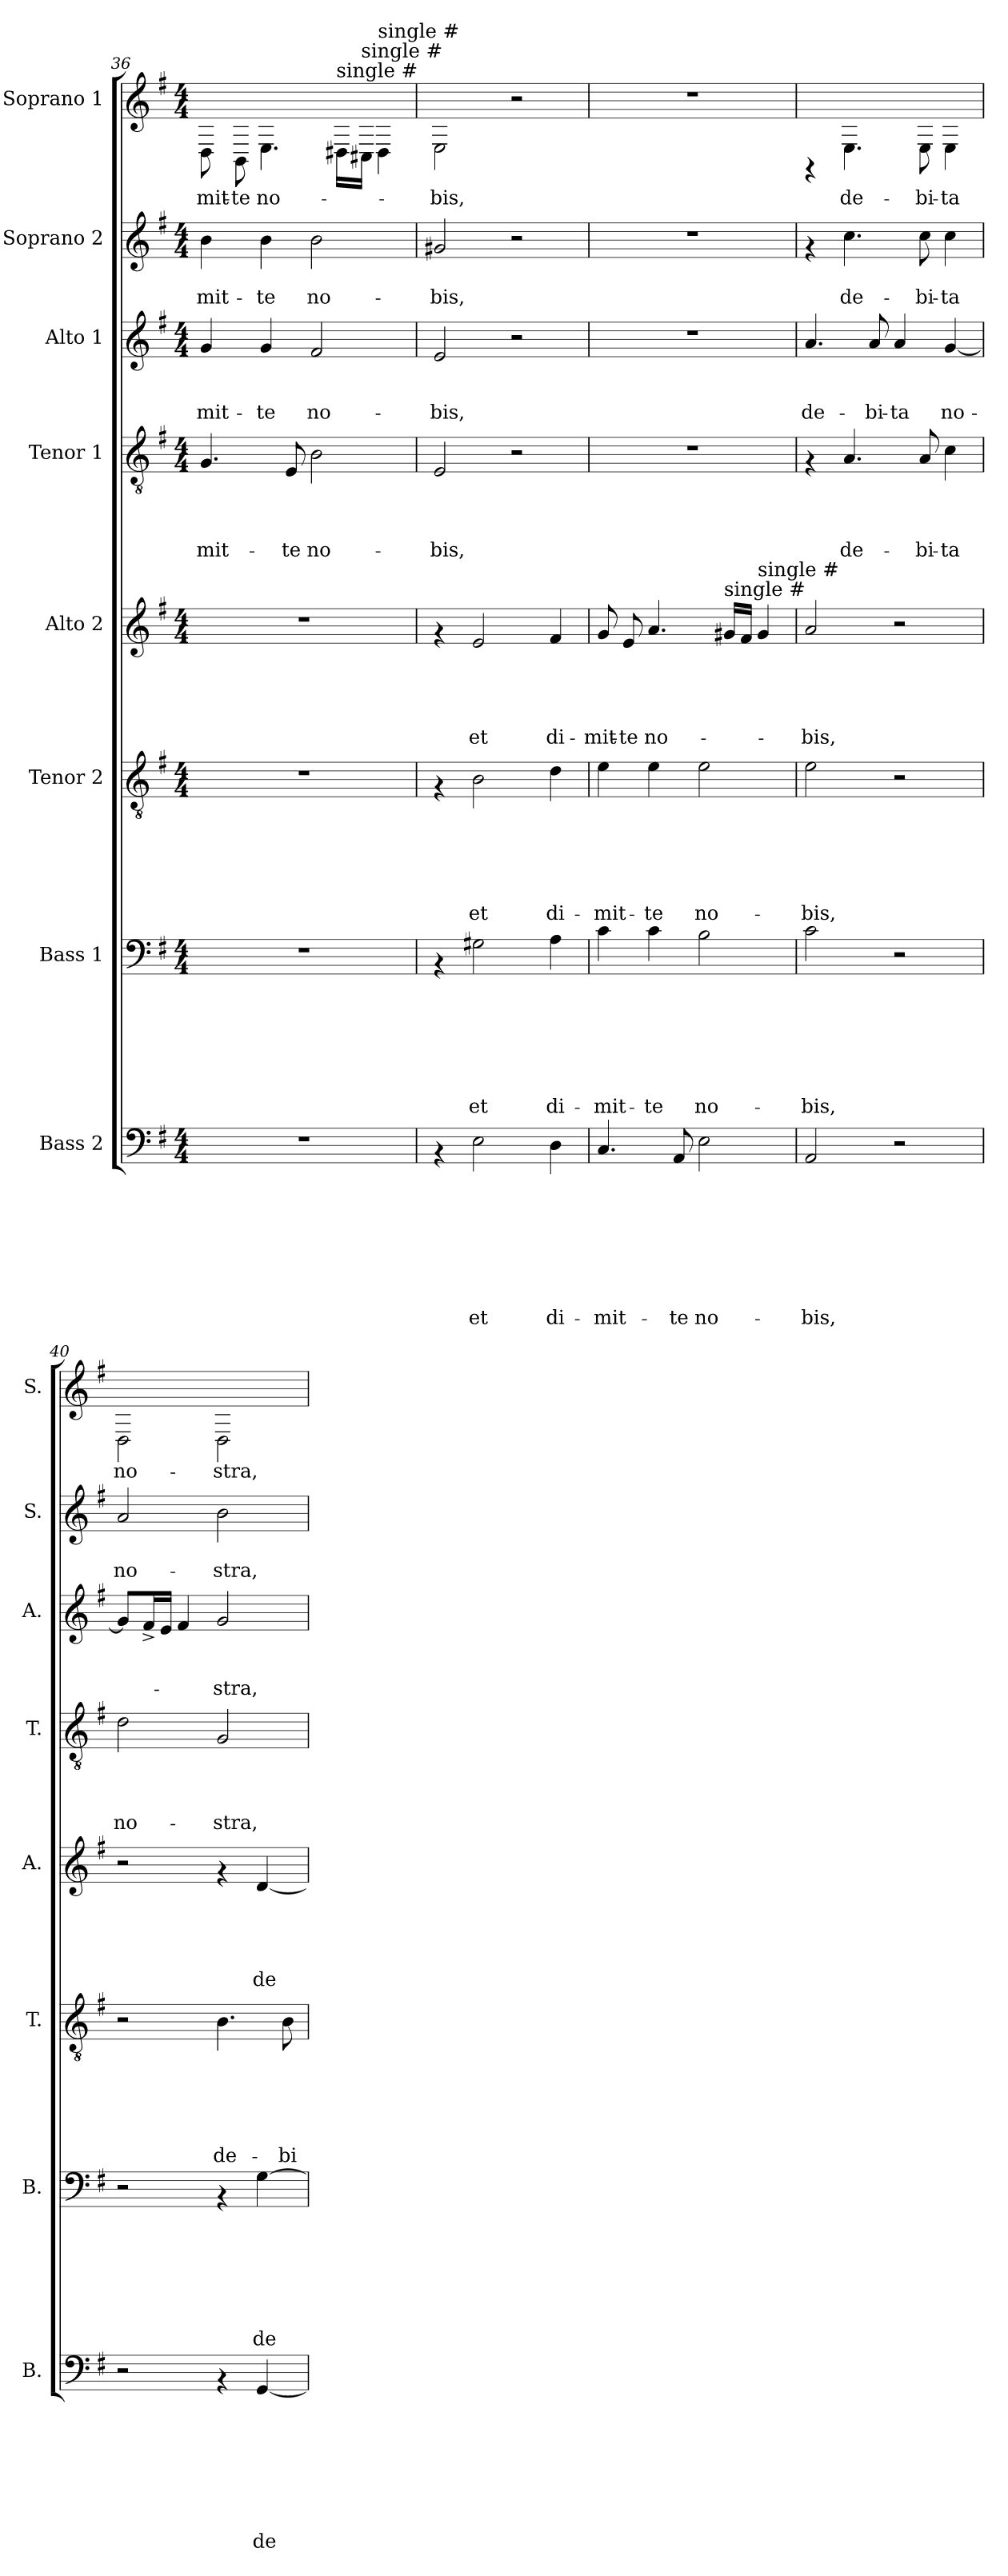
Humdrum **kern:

**kern	**text	**text	**text	**text	**text	**text	**text	**text	**kern	**text	**text	**text	**text	**text	**text	**text	**kern	**text	**text	**text	**text	**text	**text	**kern	**text	**text	**text	**text	**text	**kern	**text	**text	**text	**text	**kern	**text	**text	**text	**kern	**text	**text	**kern	**text
*part8	*part8	*part8	*part8	*part8	*part8	*part8	*part8	*part8	*part7	*part7	*part7	*part7	*part7	*part7	*part7	*part7	*part6	*part6	*part6	*part6	*part6	*part6	*part6	*part5	*part5	*part5	*part5	*part5	*part5	*part4	*part4	*part4	*part4	*part4	*part3	*part3	*part3	*part3	*part2	*part2	*part2	*part1	*part1
*staff8	*staff8	*staff8	*staff8	*staff8	*staff8	*staff8	*staff8	*staff8	*staff7	*staff7	*staff7	*staff7	*staff7	*staff7	*staff7	*staff7	*staff6	*staff6	*staff6	*staff6	*staff6	*staff6	*staff6	*staff5	*staff5	*staff5	*staff5	*staff5	*staff5	*staff4	*staff4	*staff4	*staff4	*staff4	*staff3	*staff3	*staff3	*staff3	*staff2	*staff2	*staff2	*staff1	*staff1
*I"Bass 2	*	*	*	*	*	*	*	*	*I"Bass 1	*	*	*	*	*	*	*	*I"Tenor 2	*	*	*	*	*	*	*I"Alto 2	*	*	*	*	*	*I"Tenor 1	*	*	*	*	*I"Alto 1	*	*	*	*I"Soprano 2	*	*	*I"Soprano 1	*
*I'B.	*	*	*	*	*	*	*	*	*I'B.	*	*	*	*	*	*	*	*I'T.	*	*	*	*	*	*	*I'A.	*	*	*	*	*	*I'T.	*	*	*	*	*I'A.	*	*	*	*I'S.	*	*	*I'S.	*
*clefF4	*	*	*	*	*	*	*	*	*clefF4	*	*	*	*	*	*	*	*clefGv2	*	*	*	*	*	*	*clefG2	*	*	*	*	*	*clefGv2	*	*	*	*	*clefG2	*	*	*	*clefG2	*	*	*clefG2	*
*k[f#]	*	*	*	*	*	*	*	*	*k[f#]	*	*	*	*	*	*	*	*k[f#]	*	*	*	*	*	*	*k[f#]	*	*	*	*	*	*k[f#]	*	*	*	*	*k[f#]	*	*	*	*k[f#]	*	*	*k[f#]	*
*G:	*	*	*	*	*	*	*	*	*G:	*	*	*	*	*	*	*	*G:	*	*	*	*	*	*	*G:	*	*	*	*	*	*G:	*	*	*	*	*G:	*	*	*	*G:	*	*	*G:	*
*M4/4	*	*	*	*	*	*	*	*	*M4/4	*	*	*	*	*	*	*	*M4/4	*	*	*	*	*	*	*M4/4	*	*	*	*	*	*M4/4	*	*	*	*	*M4/4	*	*	*	*M4/4	*	*	*M4/4	*
=36	=36	=36	=36	=36	=36	=36	=36	=36	=36	=36	=36	=36	=36	=36	=36	=36	=36	=36	=36	=36	=36	=36	=36	=36	=36	=36	=36	=36	=36	=36	=36	=36	=36	=36	=36	=36	=36	=36	=36	=36	=36	=36	=36
!	!	!	!	!	!	!	!	!	!	!	!	!	!	!	!	!	!	!	!	!	!	!	!	!	!	!	!	!	!	!	!	!	!	!LO:LY:b	!	!	!	!LO:LY:b	!	!	!LO:LY:b	!	!LO:LY:b
1r	.	.	.	.	.	.	.	.	1r	.	.	.	.	.	.	.	1r	.	.	.	.	.	.	1r	.	.	.	.	.	4.G/	.	.	.	-mit-	4g/	.	.	-mit-	4b\	.	-mit-	8D\	-mit-
!	!	!	!	!	!	!	!	!	!	!	!	!	!	!	!	!	!	!	!	!	!	!	!	!	!	!	!	!	!	!	!	!	!	!	!	!	!	!	!	!	!	!	!LO:LY:b
.	.	.	.	.	.	.	.	.	.	.	.	.	.	.	.	.	.	.	.	.	.	.	.	.	.	.	.	.	.	.	.	.	.	.	.	.	.	.	.	.	.	8BB\	-te
!	!	!	!	!	!	!	!	!	!	!	!	!	!	!	!	!	!	!	!	!	!	!	!	!	!	!	!	!	!	!	!	!	!	!	!	!	!	!LO:LY:b	!	!	!LO:LY:b	!	!LO:LY:b
.	.	.	.	.	.	.	.	.	.	.	.	.	.	.	.	.	.	.	.	.	.	.	.	.	.	.	.	.	.	.	.	.	.	.	4g/	.	.	-te	4b\	.	-te	4.E\	no-
!	!	!	!	!	!	!	!	!	!	!	!	!	!	!	!	!	!	!	!	!	!	!	!	!	!	!	!	!	!	!	!	!	!	!LO:LY:b	!	!	!	!	!	!	!	!	!
.	.	.	.	.	.	.	.	.	.	.	.	.	.	.	.	.	.	.	.	.	.	.	.	.	.	.	.	.	.	8E/	.	.	.	-te	.	.	.	.	.	.	.	.	.
!	!	!	!	!	!	!	!	!	!	!	!	!	!	!	!	!	!	!	!	!	!	!	!	!	!	!	!	!	!	!	!	!	!	!LO:LY:b	!	!	!	!LO:LY:b	!	!	!LO:LY:b	!	!
.	.	.	.	.	.	.	.	.	.	.	.	.	.	.	.	.	.	.	.	.	.	.	.	.	.	.	.	.	.	2B\	.	.	.	no-	2f#/	.	.	no-	2b\	.	no-	.	.
!	!	!	!	!	!	!	!	!	!	!	!	!	!	!	!	!	!	!	!	!	!	!	!	!	!	!	!	!	!	!	!	!	!	!	!	!	!	!	!	!	!	!LO:TX:a:t=single #	!
.	.	.	.	.	.	.	.	.	.	.	.	.	.	.	.	.	.	.	.	.	.	.	.	.	.	.	.	.	.	.	.	.	.	.	.	.	.	.	.	.	.	16D#\LL	.
!	!	!	!	!	!	!	!	!	!	!	!	!	!	!	!	!	!	!	!	!	!	!	!	!	!	!	!	!	!	!	!	!	!	!	!	!	!	!	!	!	!	!LO:TX:a:t=single #	!
.	.	.	.	.	.	.	.	.	.	.	.	.	.	.	.	.	.	.	.	.	.	.	.	.	.	.	.	.	.	.	.	.	.	.	.	.	.	.	.	.	.	16C#\JJ	.
!	!	!	!	!	!	!	!	!	!	!	!	!	!	!	!	!	!	!	!	!	!	!	!	!	!	!	!	!	!	!	!	!	!	!	!	!	!	!	!	!	!	!LO:TX:a:t=single #	!
.	.	.	.	.	.	.	.	.	.	.	.	.	.	.	.	.	.	.	.	.	.	.	.	.	.	.	.	.	.	.	.	.	.	.	.	.	.	.	.	.	.	4D#\	.
=37	=37	=37	=37	=37	=37	=37	=37	=37	=37	=37	=37	=37	=37	=37	=37	=37	=37	=37	=37	=37	=37	=37	=37	=37	=37	=37	=37	=37	=37	=37	=37	=37	=37	=37	=37	=37	=37	=37	=37	=37	=37	=37	=37
!	!	!	!	!	!	!	!	!	!	!	!	!	!	!	!	!	!	!	!	!	!	!	!	!	!	!	!	!	!	!	!	!	!	!LO:LY:b	!	!	!	!LO:LY:b	!	!	!LO:LY:b	!	!LO:LY:b
4rAA	.	.	.	.	.	.	.	.	4rAA	.	.	.	.	.	.	.	4rF	.	.	.	.	.	.	4rf	.	.	.	.	.	2E/	.	.	.	-bis,	2e/	.	.	-bis,	2g#X/	.	-bis,	2E\	-bis,
!	!	!	!	!	!	!	!	!LO:LY:b	!	!	!	!	!	!	!	!LO:LY:b	!	!	!	!	!	!	!LO:LY:b	!	!	!	!	!	!LO:LY:b	!	!	!	!	!	!	!	!	!	!	!	!	!	!
2E\	.	.	.	.	.	.	.	et	2G#X\	.	.	.	.	.	.	et	2B\	.	.	.	.	.	et	2e/	.	.	.	.	et	.	.	.	.	.	.	.	.	.	.	.	.	.	.
.	.	.	.	.	.	.	.	.	.	.	.	.	.	.	.	.	.	.	.	.	.	.	.	.	.	.	.	.	.	2r	.	.	.	.	2r	.	.	.	2r	.	.	2r	.
!	!	!	!	!	!	!	!	!LO:LY:b	!	!	!	!	!	!	!	!LO:LY:b	!	!	!	!	!	!	!LO:LY:b	!	!	!	!	!	!LO:LY:b	!	!	!	!	!	!	!	!	!	!	!	!	!	!
4D\	.	.	.	.	.	.	.	di-	4A\	.	.	.	.	.	.	di-	4d\	.	.	.	.	.	di-	4f#/	.	.	.	.	di-	.	.	.	.	.	.	.	.	.	.	.	.	.	.
=38	=38	=38	=38	=38	=38	=38	=38	=38	=38	=38	=38	=38	=38	=38	=38	=38	=38	=38	=38	=38	=38	=38	=38	=38	=38	=38	=38	=38	=38	=38	=38	=38	=38	=38	=38	=38	=38	=38	=38	=38	=38	=38	=38
!	!	!	!	!	!	!	!	!LO:LY:b	!	!	!	!	!	!	!	!LO:LY:b	!	!	!	!	!	!	!LO:LY:b	!	!	!	!	!	!LO:LY:b	!	!	!	!	!	!	!	!	!	!	!	!	!	!
4.C/	.	.	.	.	.	.	.	-mit-	4c\	.	.	.	.	.	.	-mit-	4e\	.	.	.	.	.	-mit-	8g/	.	.	.	.	-mit-	1r	.	.	.	.	1r	.	.	.	1r	.	.	1r	.
!	!	!	!	!	!	!	!	!	!	!	!	!	!	!	!	!	!	!	!	!	!	!	!	!	!	!	!	!	!LO:LY:b	!	!	!	!	!	!	!	!	!	!	!	!	!	!
.	.	.	.	.	.	.	.	.	.	.	.	.	.	.	.	.	.	.	.	.	.	.	.	8e/	.	.	.	.	-te	.	.	.	.	.	.	.	.	.	.	.	.	.	.
!	!	!	!	!	!	!	!	!	!	!	!	!	!	!	!	!LO:LY:b	!	!	!	!	!	!	!LO:LY:b	!	!	!	!	!	!LO:LY:b	!	!	!	!	!	!	!	!	!	!	!	!	!	!
.	.	.	.	.	.	.	.	.	4c\	.	.	.	.	.	.	-te	4e\	.	.	.	.	.	-te	4.a/	.	.	.	.	no-	.	.	.	.	.	.	.	.	.	.	.	.	.	.
!	!	!	!	!	!	!	!	!LO:LY:b	!	!	!	!	!	!	!	!	!	!	!	!	!	!	!	!	!	!	!	!	!	!	!	!	!	!	!	!	!	!	!	!	!	!	!
8AA/	.	.	.	.	.	.	.	-te	.	.	.	.	.	.	.	.	.	.	.	.	.	.	.	.	.	.	.	.	.	.	.	.	.	.	.	.	.	.	.	.	.	.	.
!	!	!	!	!	!	!	!	!LO:LY:b	!	!	!	!	!	!	!	!LO:LY:b	!	!	!	!	!	!	!LO:LY:b	!	!	!	!	!	!	!	!	!	!	!	!	!	!	!	!	!	!	!	!
2E\	.	.	.	.	.	.	.	no-	2B\	.	.	.	.	.	.	no-	2e\	.	.	.	.	.	no-	.	.	.	.	.	.	.	.	.	.	.	.	.	.	.	.	.	.	.	.
!	!	!	!	!	!	!	!	!	!	!	!	!	!	!	!	!	!	!	!	!	!	!	!	!LO:TX:a:t=single #	!	!	!	!	!	!	!	!	!	!	!	!	!	!	!	!	!	!	!
.	.	.	.	.	.	.	.	.	.	.	.	.	.	.	.	.	.	.	.	.	.	.	.	16g#/LL	.	.	.	.	.	.	.	.	.	.	.	.	.	.	.	.	.	.	.
.	.	.	.	.	.	.	.	.	.	.	.	.	.	.	.	.	.	.	.	.	.	.	.	16f#/JJ	.	.	.	.	.	.	.	.	.	.	.	.	.	.	.	.	.	.	.
!	!	!	!	!	!	!	!	!	!	!	!	!	!	!	!	!	!	!	!	!	!	!	!	!LO:TX:a:t=single #	!	!	!	!	!	!	!	!	!	!	!	!	!	!	!	!	!	!	!
.	.	.	.	.	.	.	.	.	.	.	.	.	.	.	.	.	.	.	.	.	.	.	.	4g#/	.	.	.	.	.	.	.	.	.	.	.	.	.	.	.	.	.	.	.
=39	=39	=39	=39	=39	=39	=39	=39	=39	=39	=39	=39	=39	=39	=39	=39	=39	=39	=39	=39	=39	=39	=39	=39	=39	=39	=39	=39	=39	=39	=39	=39	=39	=39	=39	=39	=39	=39	=39	=39	=39	=39	=39	=39
!	!	!	!	!	!	!	!	!LO:LY:b	!	!	!	!	!	!	!	!LO:LY:b	!	!	!	!	!	!	!LO:LY:b	!	!	!	!	!	!LO:LY:b	!	!	!	!	!	!	!	!	!LO:LY:b	!	!	!	!	!
2AA/	.	.	.	.	.	.	.	-bis,	2c\	.	.	.	.	.	.	-bis,	2e\	.	.	.	.	.	-bis,	2a/	.	.	.	.	-bis,	4rF	.	.	.	.	4.a/	.	.	de-	4rf	.	.	4rFF	.
!	!	!	!	!	!	!	!	!	!	!	!	!	!	!	!	!	!	!	!	!	!	!	!	!	!	!	!	!	!	!	!	!	!	!LO:LY:b	!	!	!	!	!	!	!LO:LY:b	!	!LO:LY:b
.	.	.	.	.	.	.	.	.	.	.	.	.	.	.	.	.	.	.	.	.	.	.	.	.	.	.	.	.	.	4.A/	.	.	.	de-	.	.	.	.	4.cc\	.	de-	4.E\	de-
!	!	!	!	!	!	!	!	!	!	!	!	!	!	!	!	!	!	!	!	!	!	!	!	!	!	!	!	!	!	!	!	!	!	!	!	!	!	!LO:LY:b	!	!	!	!	!
.	.	.	.	.	.	.	.	.	.	.	.	.	.	.	.	.	.	.	.	.	.	.	.	.	.	.	.	.	.	.	.	.	.	.	8a/	.	.	-bi-	.	.	.	.	.
!	!	!	!	!	!	!	!	!	!	!	!	!	!	!	!	!	!	!	!	!	!	!	!	!	!	!	!	!	!	!	!	!	!	!	!	!	!	!LO:LY:b	!	!	!	!	!
2r	.	.	.	.	.	.	.	.	2r	.	.	.	.	.	.	.	2r	.	.	.	.	.	.	2r	.	.	.	.	.	.	.	.	.	.	4a/	.	.	-ta	.	.	.	.	.
!	!	!	!	!	!	!	!	!	!	!	!	!	!	!	!	!	!	!	!	!	!	!	!	!	!	!	!	!	!	!	!	!	!	!LO:LY:b	!	!	!	!	!	!	!LO:LY:b	!	!LO:LY:b
.	.	.	.	.	.	.	.	.	.	.	.	.	.	.	.	.	.	.	.	.	.	.	.	.	.	.	.	.	.	8A/	.	.	.	-bi-	.	.	.	.	8cc\	.	-bi-	8E\	-bi-
!	!	!	!	!	!	!	!	!	!	!	!	!	!	!	!	!	!	!	!	!	!	!	!	!	!	!	!	!	!	!	!	!	!	!LO:LY:b	!	!	!	!LO:LY:b	!	!	!LO:LY:b	!	!LO:LY:b
.	.	.	.	.	.	.	.	.	.	.	.	.	.	.	.	.	.	.	.	.	.	.	.	.	.	.	.	.	.	4c\	.	.	.	-ta	[<4g/	.	.	no-	4cc\	.	-ta	4E\	-ta
=40	=40	=40	=40	=40	=40	=40	=40	=40	=40	=40	=40	=40	=40	=40	=40	=40	=40	=40	=40	=40	=40	=40	=40	=40	=40	=40	=40	=40	=40	=40	=40	=40	=40	=40	=40	=40	=40	=40	=40	=40	=40	=40	=40
!	!	!	!	!	!	!	!	!	!	!	!	!	!	!	!	!	!	!	!	!	!	!	!	!	!	!	!	!	!	!	!	!	!	!LO:LY:b	!	!	!	!	!	!	!LO:LY:b	!	!LO:LY:b
2r	.	.	.	.	.	.	.	.	2r	.	.	.	.	.	.	.	2r	.	.	.	.	.	.	2r	.	.	.	.	.	2d\	.	.	.	no-	8g/L]	.	.	.	2a/	.	no-	2D\	no-
.	.	.	.	.	.	.	.	.	.	.	.	.	.	.	.	.	.	.	.	.	.	.	.	.	.	.	.	.	.	.	.	.	.	.	16f#^</L	.	.	.	.	.	.	.	.
.	.	.	.	.	.	.	.	.	.	.	.	.	.	.	.	.	.	.	.	.	.	.	.	.	.	.	.	.	.	.	.	.	.	.	16e/JJ	.	.	.	.	.	.	.	.
.	.	.	.	.	.	.	.	.	.	.	.	.	.	.	.	.	.	.	.	.	.	.	.	.	.	.	.	.	.	.	.	.	.	.	4f#/	.	.	.	.	.	.	.	.
!	!	!	!	!	!	!	!	!	!	!	!	!	!	!	!	!	!	!	!	!	!	!	!LO:LY:b	!	!	!	!	!	!	!	!	!	!	!LO:LY:b	!	!	!	!LO:LY:b	!	!	!LO:LY:b	!	!LO:LY:b
4rAA	.	.	.	.	.	.	.	.	4rAA	.	.	.	.	.	.	.	4.B\	.	.	.	.	.	de-	4rf	.	.	.	.	.	2G/	.	.	.	-stra,	2g/	.	.	-stra,	2b\	.	-stra,	2D\	-stra,
!	!	!	!	!	!	!	!	!LO:LY:b	!	!	!	!	!	!	!	!LO:LY:b	!	!	!	!	!	!	!	!	!	!	!	!	!LO:LY:b	!	!	!	!	!	!	!	!	!	!	!	!	!	!
[<4GG/	.	.	.	.	.	.	.	de-	[<4G\	.	.	.	.	.	.	de-	.	.	.	.	.	.	.	[<4d/	.	.	.	.	de-	.	.	.	.	.	.	.	.	.	.	.	.	.	.
!	!	!	!	!	!	!	!	!	!	!	!	!	!	!	!	!	!	!	!	!	!	!	!LO:LY:b	!	!	!	!	!	!	!	!	!	!	!	!	!	!	!	!	!	!	!	!
.	.	.	.	.	.	.	.	.	.	.	.	.	.	.	.	.	8B\	.	.	.	.	.	-bi-	.	.	.	.	.	.	.	.	.	.	.	.	.	.	.	.	.	.	.	.
=	=	=	=	=	=	=	=	=	=	=	=	=	=	=	=	=	=	=	=	=	=	=	=	=	=	=	=	=	=	=	=	=	=	=	=	=	=	=	=	=	=	=	=
*-	*-	*-	*-	*-	*-	*-	*-	*-	*-	*-	*-	*-	*-	*-	*-	*-	*-	*-	*-	*-	*-	*-	*-	*-	*-	*-	*-	*-	*-	*-	*-	*-	*-	*-	*-	*-	*-	*-	*-	*-	*-	*-	*-
